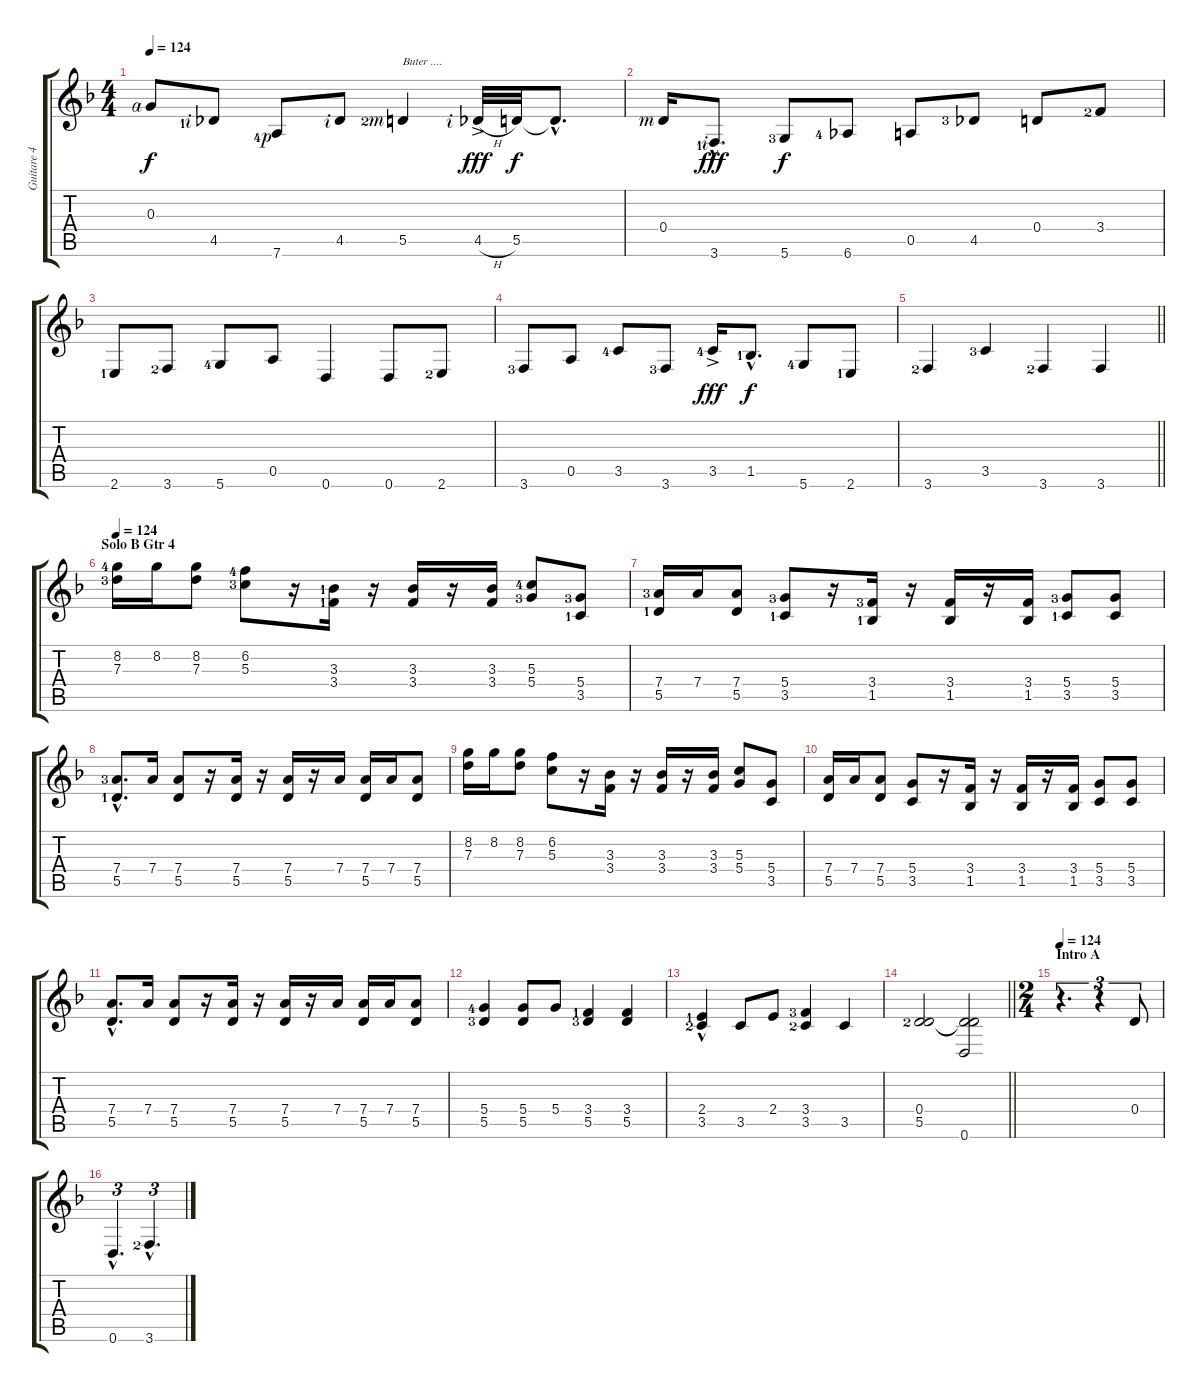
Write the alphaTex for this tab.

\track ("Guitare 4" "Guitare 4") {instrument acousticguitarnylon}
\staff {score tabs}
\tuning (E4 B3 G3 D3 A2 D2) {hide}
\ts (4 4)
\tempo 124
\clef g2
\ks dminor
0.3{rf 4}.8{dy f} 4.5{lf 2 rf 2}.8 7.6{lf 5 rf 1}.8 4.5{rf 2}.8 5.5{lf 3 rf 3}.4{txt "Buter ...."} 4.5{h ac rf 2}.32{dy fff} 5.5.32{dy f} 5.5{hac t}.8{d} |
0.4{rf 3}.16 3.6{hac lf 2 rf 2}.8{d dy fff} 5.6{lf 4}.8{dy f} 6.6{lf 5}.8 0.5.8 4.5{lf 4}.8 0.4.8 3.4{lf 3}.8 |
2.6{lf 2}.8 3.6{lf 3}.8 5.6{lf 5}.8 0.5.8 0.6.4 0.6.8 2.6{lf 3}.8 |
3.6{lf 4}.8 0.5.8 3.5{lf 5}.8 3.6{lf 4}.8 3.5{ac lf 5}.16{dy fff} 1.5{hac lf 2}.8{d dy f} 5.6{lf 5}.8 2.6{lf 2}.8 |
\barLineRight lightlight
3.6{lf 3}.4 3.5{lf 4}.4 3.6{lf 3}.4 3.6.4 |
\section ("" "Solo B Gtr 4")
\tempo 124
(8.2{lf 5} 7.3{lf 4}).16{volume 11 balance 8 instrument acousticguitarnylon} 8.2.16 (8.2 7.3).8 (6.2{lf 5} 5.3{lf 4}).8 r.16 (3.3{lf 2} 3.4{lf 2}).16 r.16 (3.3 3.4).16 r.16 (3.3 3.4).16 (5.3{lf 5} 5.4{lf 4}).8 (5.4{lf 4} 3.5{lf 2}).8 |
(7.4{lf 4} 5.5{lf 2}).16 7.4.16 (7.4 5.5).8 (5.4{lf 4} 3.5{lf 2}).8 r.16 (3.4{lf 4} 1.5{lf 2}).16 r.16 (3.4 1.5).16 r.16 (3.4 1.5).16 (5.4{lf 4} 3.5{lf 2}).8 (5.4 3.5).8 |
(7.4{hac lf 4} 5.5{lf 2}).8{d} 7.4.16 (7.4 5.5).8 r.16 (7.4 5.5).16 r.16 (7.4 5.5).16 r.16 7.4.16 (7.4 5.5).16 7.4.16 (7.4 5.5).8 |
(8.2 7.3).16 8.2.16 (8.2 7.3).8 (6.2 5.3).8 r.16 (3.3 3.4).16 r.16 (3.3 3.4).16 r.16 (3.3 3.4).16 (5.3 5.4).8 (5.4 3.5).8 |
(7.4 5.5).16 7.4.16 (7.4 5.5).8 (5.4 3.5).8 r.16 (3.4 1.5).16 r.16 (3.4 1.5).16 r.16 (3.4 1.5).16 (5.4 3.5).8 (5.4 3.5).8 |
(7.4{hac} 5.5).8{d} 7.4.16 (7.4 5.5).8 r.16 (7.4 5.5).16 r.16 (7.4 5.5).16 r.16 7.4.16 (7.4 5.5).16 7.4.16 (7.4 5.5).8 |
(5.4{lf 5} 5.5{lf 4}).4 (5.4 5.5).8 5.4.8 (3.4{lf 2} 5.5{lf 4}).4 (3.4 5.5).4 |
(2.4{hac lf 2} 3.5{lf 3}).4 3.5.8 2.4.8 (3.4{lf 4} 3.5{lf 3}).4 3.5.4 |
\barLineRight lightlight
(0.4 5.5{lf 3}).2 (0.4{t} 5.5{t} 0.6).2 |
\ts (2 4)
\section ("" "Intro A")
\tempo 124
r.4{d tu (3 2) volume 13 balance 5 instrument acousticguitarnylon} r.4{tu (3 2)} 0.4.8{tu (3 2)} |
0.6{hac}.4{d tu (3 2)} 3.6{hac lf 3}.4{d tu (3 2)}
